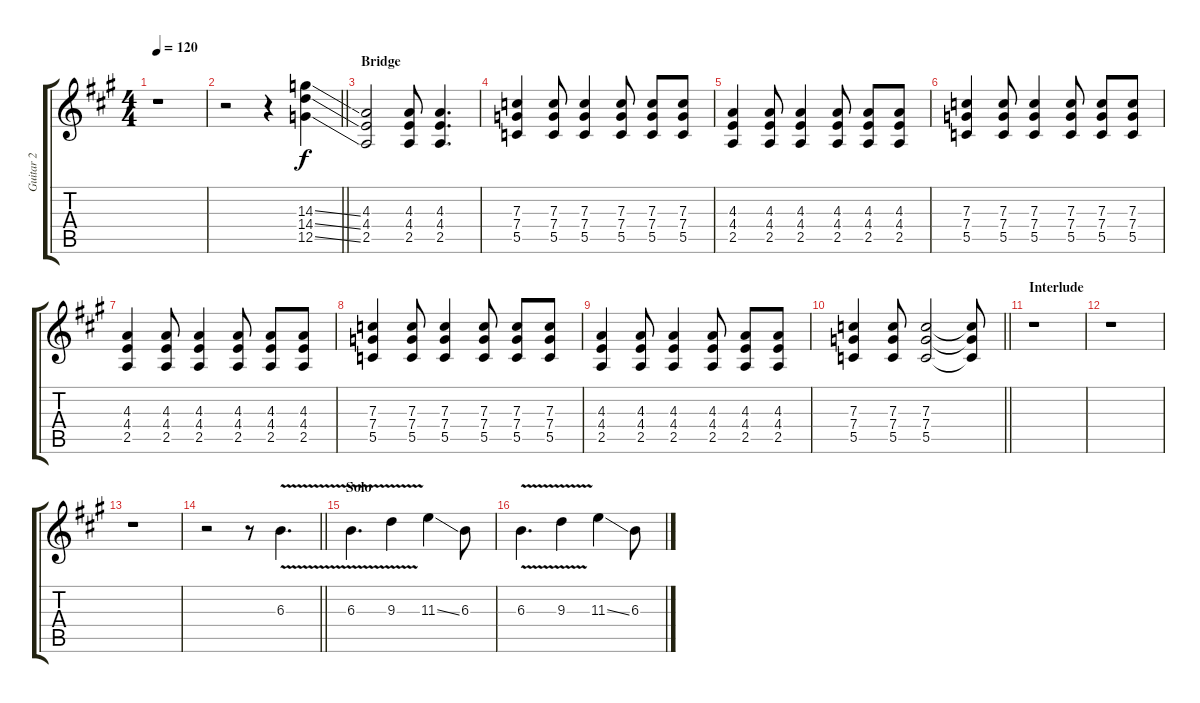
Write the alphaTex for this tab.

\track ("Guitar 2" "Guitar 2") {instrument distortionguitar}
\staff {score tabs}
\tuning (D4 A3 F3 C3 G2 D2) {hide}
\ts (4 4)
\tempo 120
\clef g2
\ks a
r.1{dy f} |
\barLineRight lightlight
r.2 r.4 (14.3{ss} 14.4{ss} 12.5{ss}).4 |
\section ("" "Bridge")
(4.3 4.4 2.5).2 (4.3 4.4 2.5).8 (4.3 4.4 2.5).4{d} |
(7.3 7.4 5.5).4 (7.3 7.4 5.5).8 (7.3 7.4 5.5).4 (7.3 7.4 5.5).8 (7.3 7.4 5.5).8 (7.3 7.4 5.5).8 |
(4.3 4.4 2.5).4 (4.3 4.4 2.5).8 (4.3 4.4 2.5).4 (4.3 4.4 2.5).8 (4.3 4.4 2.5).8 (4.3 4.4 2.5).8 |
(7.3 7.4 5.5).4 (7.3 7.4 5.5).8 (7.3 7.4 5.5).4 (7.3 7.4 5.5).8 (7.3 7.4 5.5).8 (7.3 7.4 5.5).8 |
(4.3 4.4 2.5).4 (4.3 4.4 2.5).8 (4.3 4.4 2.5).4 (4.3 4.4 2.5).8 (4.3 4.4 2.5).8 (4.3 4.4 2.5).8 |
(7.3 7.4 5.5).4 (7.3 7.4 5.5).8 (7.3 7.4 5.5).4 (7.3 7.4 5.5).8 (7.3 7.4 5.5).8 (7.3 7.4 5.5).8 |
(4.3 4.4 2.5).4 (4.3 4.4 2.5).8 (4.3 4.4 2.5).4 (4.3 4.4 2.5).8 (4.3 4.4 2.5).8 (4.3 4.4 2.5).8 |
\barLineRight lightlight
(7.3 7.4 5.5).4 (7.3 7.4 5.5).8 (7.3 7.4 5.5).2 (7.3{t} 7.4{t} 5.5{t}).8 |
\section ("" "Interlude")
r.1 |
r.1 |
r.1 |
\barLineRight lightlight
r.2 r.8 6.3{v}.4{d} |
\section ("" "Solo")
6.3{v}.4{d} 9.3{v}.4 11.3{ss}.4 6.3.8 |
6.3{v}.4{d} 9.3{v}.4 11.3{ss}.4 6.3.8
